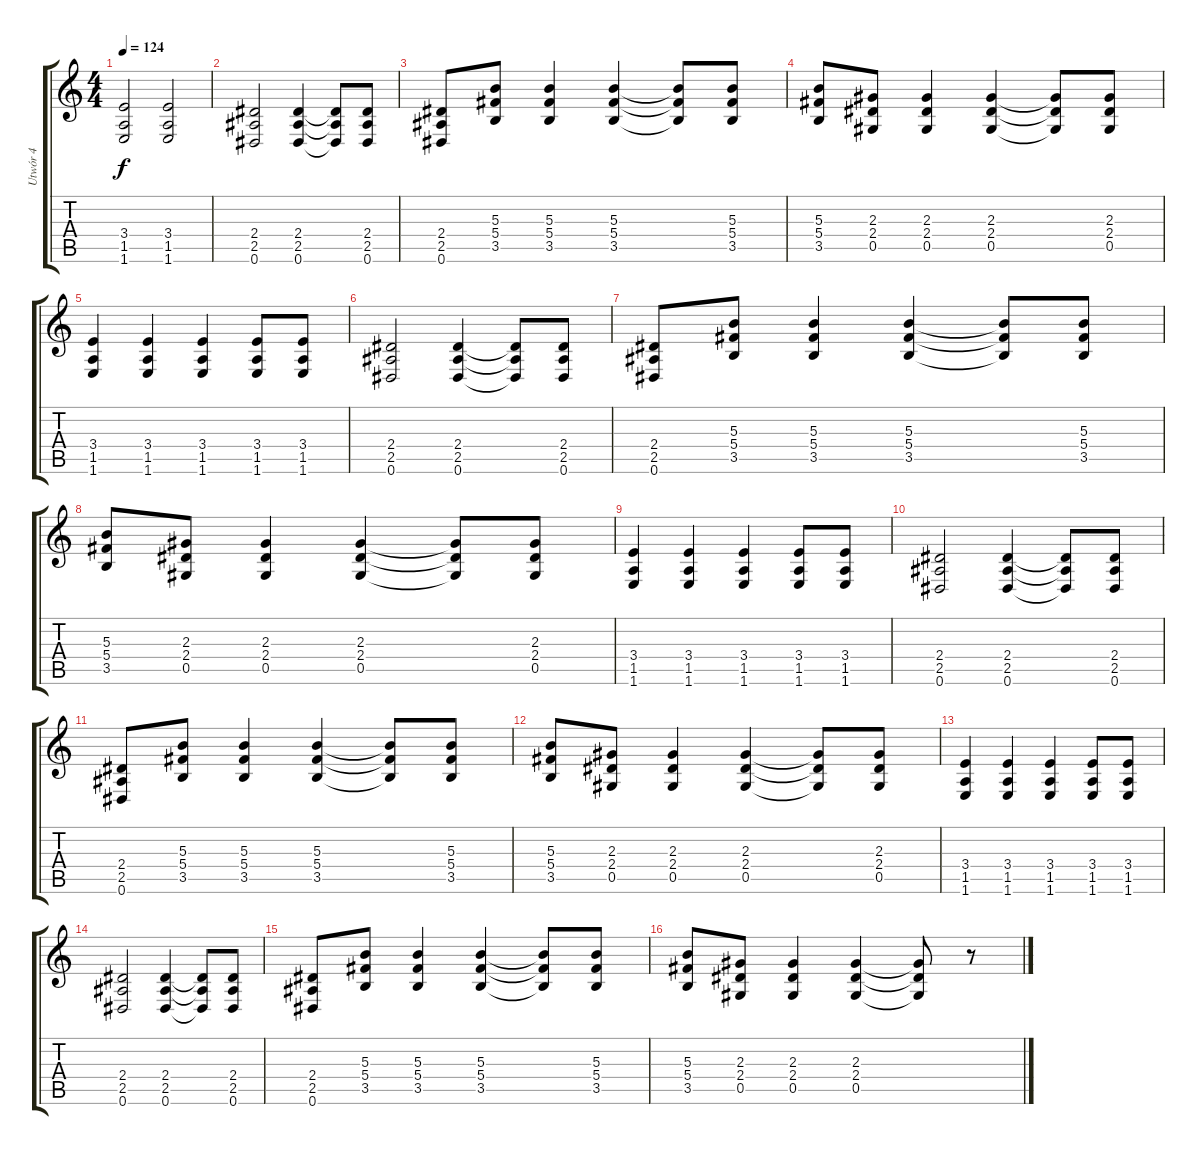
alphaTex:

\track ("Utwór 4" "Utwór 4") {instrument distortionguitar}
\staff {score tabs}
\tuning (Eb4 Bb3 Gb3 Db3 Ab2 Eb2) {hide}
\ts (4 4)
\tempo 124
\clef g2
\ks c
(3.4 1.5 1.6).2{dy f} (3.4 1.5 1.6).2 |
(2.4 2.5 0.6).2 (2.4 2.5 0.6).4 (2.4{t} 2.5{t} 0.6{t}).8 (2.4 2.5 0.6).8 |
(2.4 2.5 0.6).8 (5.3 5.4 3.5).8 (5.3 5.4 3.5).4 (5.3 5.4 3.5).4 (5.3{t} 5.4{t} 3.5{t}).8 (5.3 5.4 3.5).8 |
(5.3 5.4 3.5).8 (2.3 2.4 0.5).8 (2.3 2.4 0.5).4 (2.3 2.4 0.5).4 (2.3{t} 2.4{t} 0.5{t}).8 (2.3 2.4 0.5).8 |
(3.4 1.5 1.6).4 (3.4 1.5 1.6).4 (3.4 1.5 1.6).4 (3.4 1.5 1.6).8 (3.4 1.5 1.6).8 |
(2.4 2.5 0.6).2 (2.4 2.5 0.6).4 (2.4{t} 2.5{t} 0.6{t}).8 (2.4 2.5 0.6).8 |
(2.4 2.5 0.6).8 (5.3 5.4 3.5).8 (5.3 5.4 3.5).4 (5.3 5.4 3.5).4 (5.3{t} 5.4{t} 3.5{t}).8 (5.3 5.4 3.5).8 |
(5.3 5.4 3.5).8 (2.3 2.4 0.5).8 (2.3 2.4 0.5).4 (2.3 2.4 0.5).4 (2.3{t} 2.4{t} 0.5{t}).8 (2.3 2.4 0.5).8 |
(3.4 1.5 1.6).4 (3.4 1.5 1.6).4 (3.4 1.5 1.6).4 (3.4 1.5 1.6).8 (3.4 1.5 1.6).8 |
(2.4 2.5 0.6).2 (2.4 2.5 0.6).4 (2.4{t} 2.5{t} 0.6{t}).8 (2.4 2.5 0.6).8 |
(2.4 2.5 0.6).8 (5.3 5.4 3.5).8 (5.3 5.4 3.5).4 (5.3 5.4 3.5).4 (5.3{t} 5.4{t} 3.5{t}).8 (5.3 5.4 3.5).8 |
(5.3 5.4 3.5).8 (2.3 2.4 0.5).8 (2.3 2.4 0.5).4 (2.3 2.4 0.5).4 (2.3{t} 2.4{t} 0.5{t}).8 (2.3 2.4 0.5).8 |
(3.4 1.5 1.6).4 (3.4 1.5 1.6).4 (3.4 1.5 1.6).4 (3.4 1.5 1.6).8 (3.4 1.5 1.6).8 |
(2.4 2.5 0.6).2 (2.4 2.5 0.6).4 (2.4{t} 2.5{t} 0.6{t}).8 (2.4 2.5 0.6).8 |
(2.4 2.5 0.6).8 (5.3 5.4 3.5).8 (5.3 5.4 3.5).4 (5.3 5.4 3.5).4 (5.3{t} 5.4{t} 3.5{t}).8 (5.3 5.4 3.5).8 |
(5.3 5.4 3.5).8 (2.3 2.4 0.5).8 (2.3 2.4 0.5).4 (2.3 2.4 0.5).4 (2.3{t} 2.4{t} 0.5{t}).8 r.8
